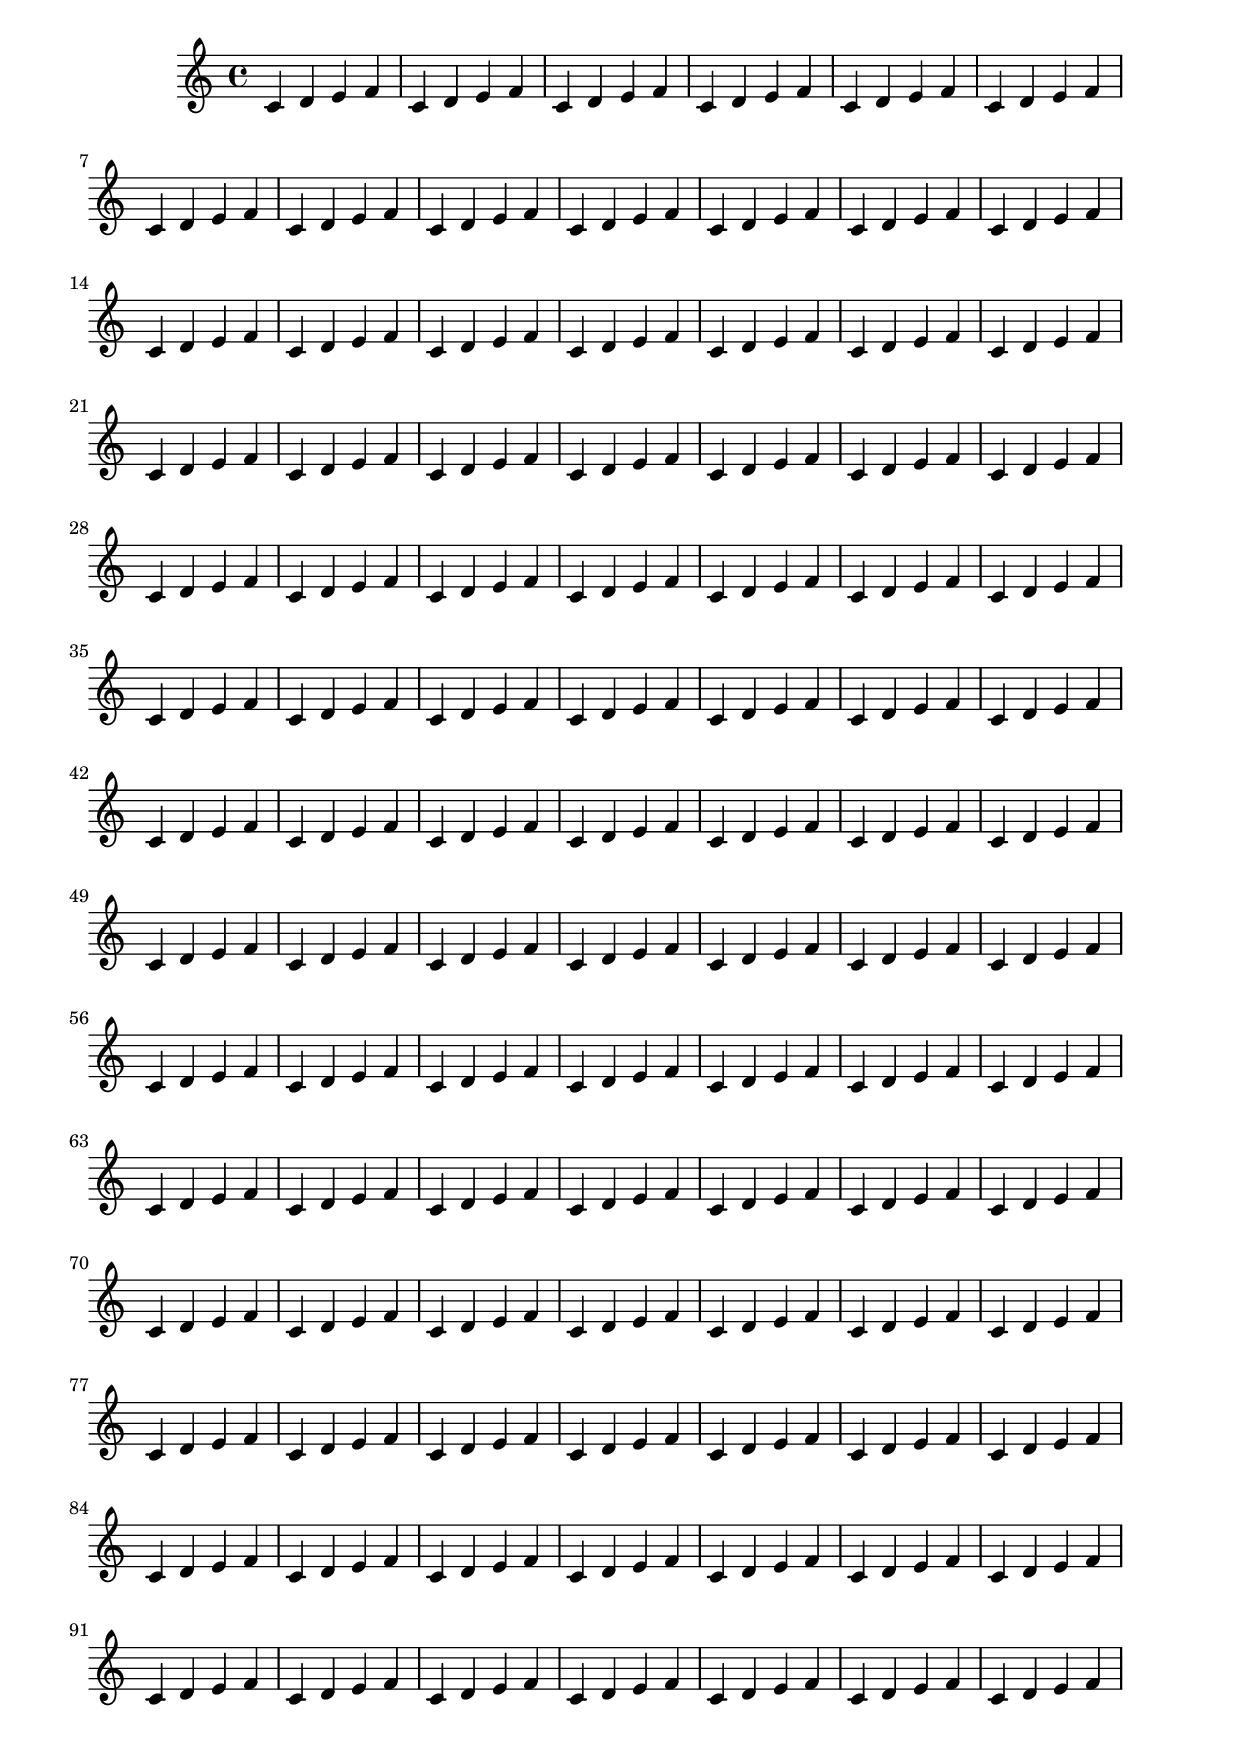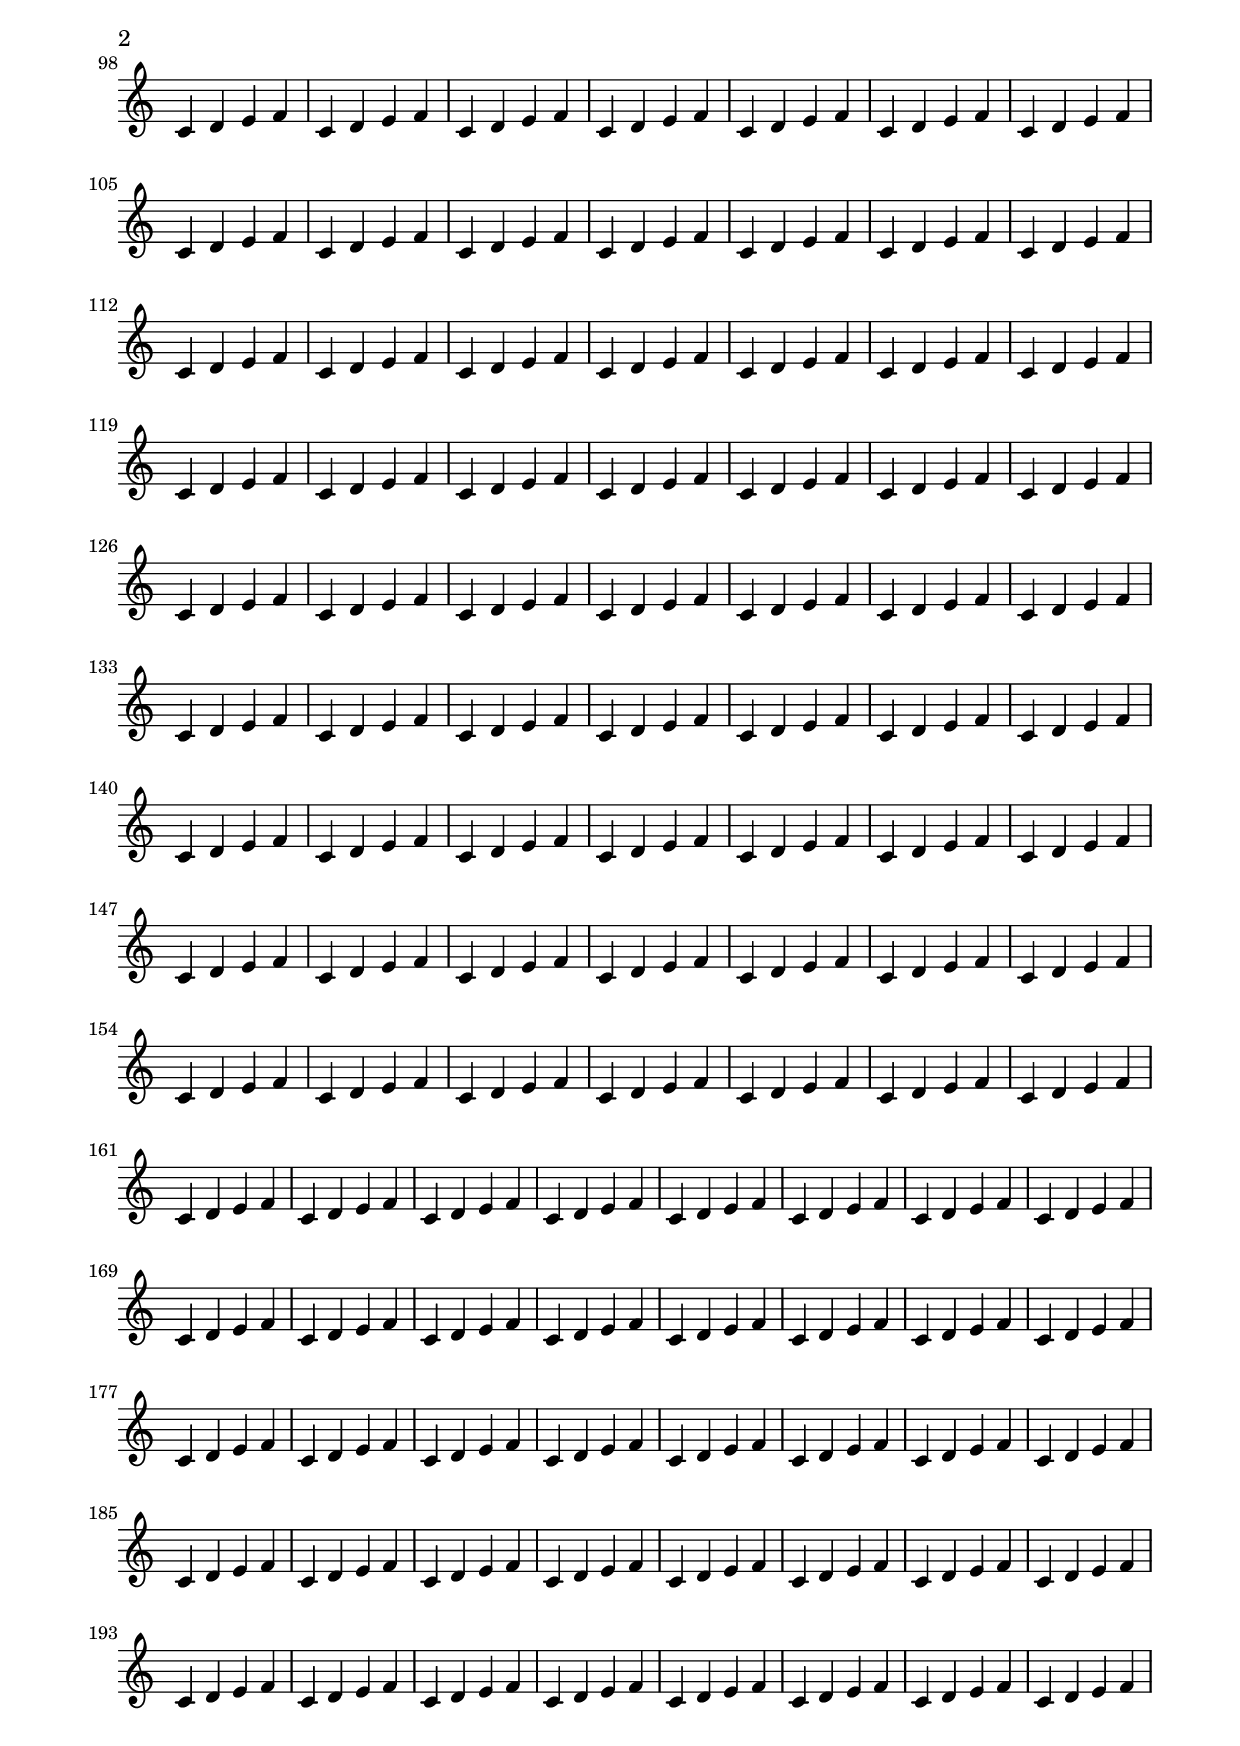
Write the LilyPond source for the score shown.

\version "2.19.21"

\header {
  texidoc = "In two-sided mode, a binding offset can be specified, which is added
to the inner margin automatically."
}

someNotes = \relative { \repeat unfold 200 { c'4 d e f } }

\paper {
  two-sided = ##t
  inner-margin = 10 \mm
  outer-margin = 20 \mm
  binding-offset = 5 \mm
}

\book {
  \score { \someNotes }
}

